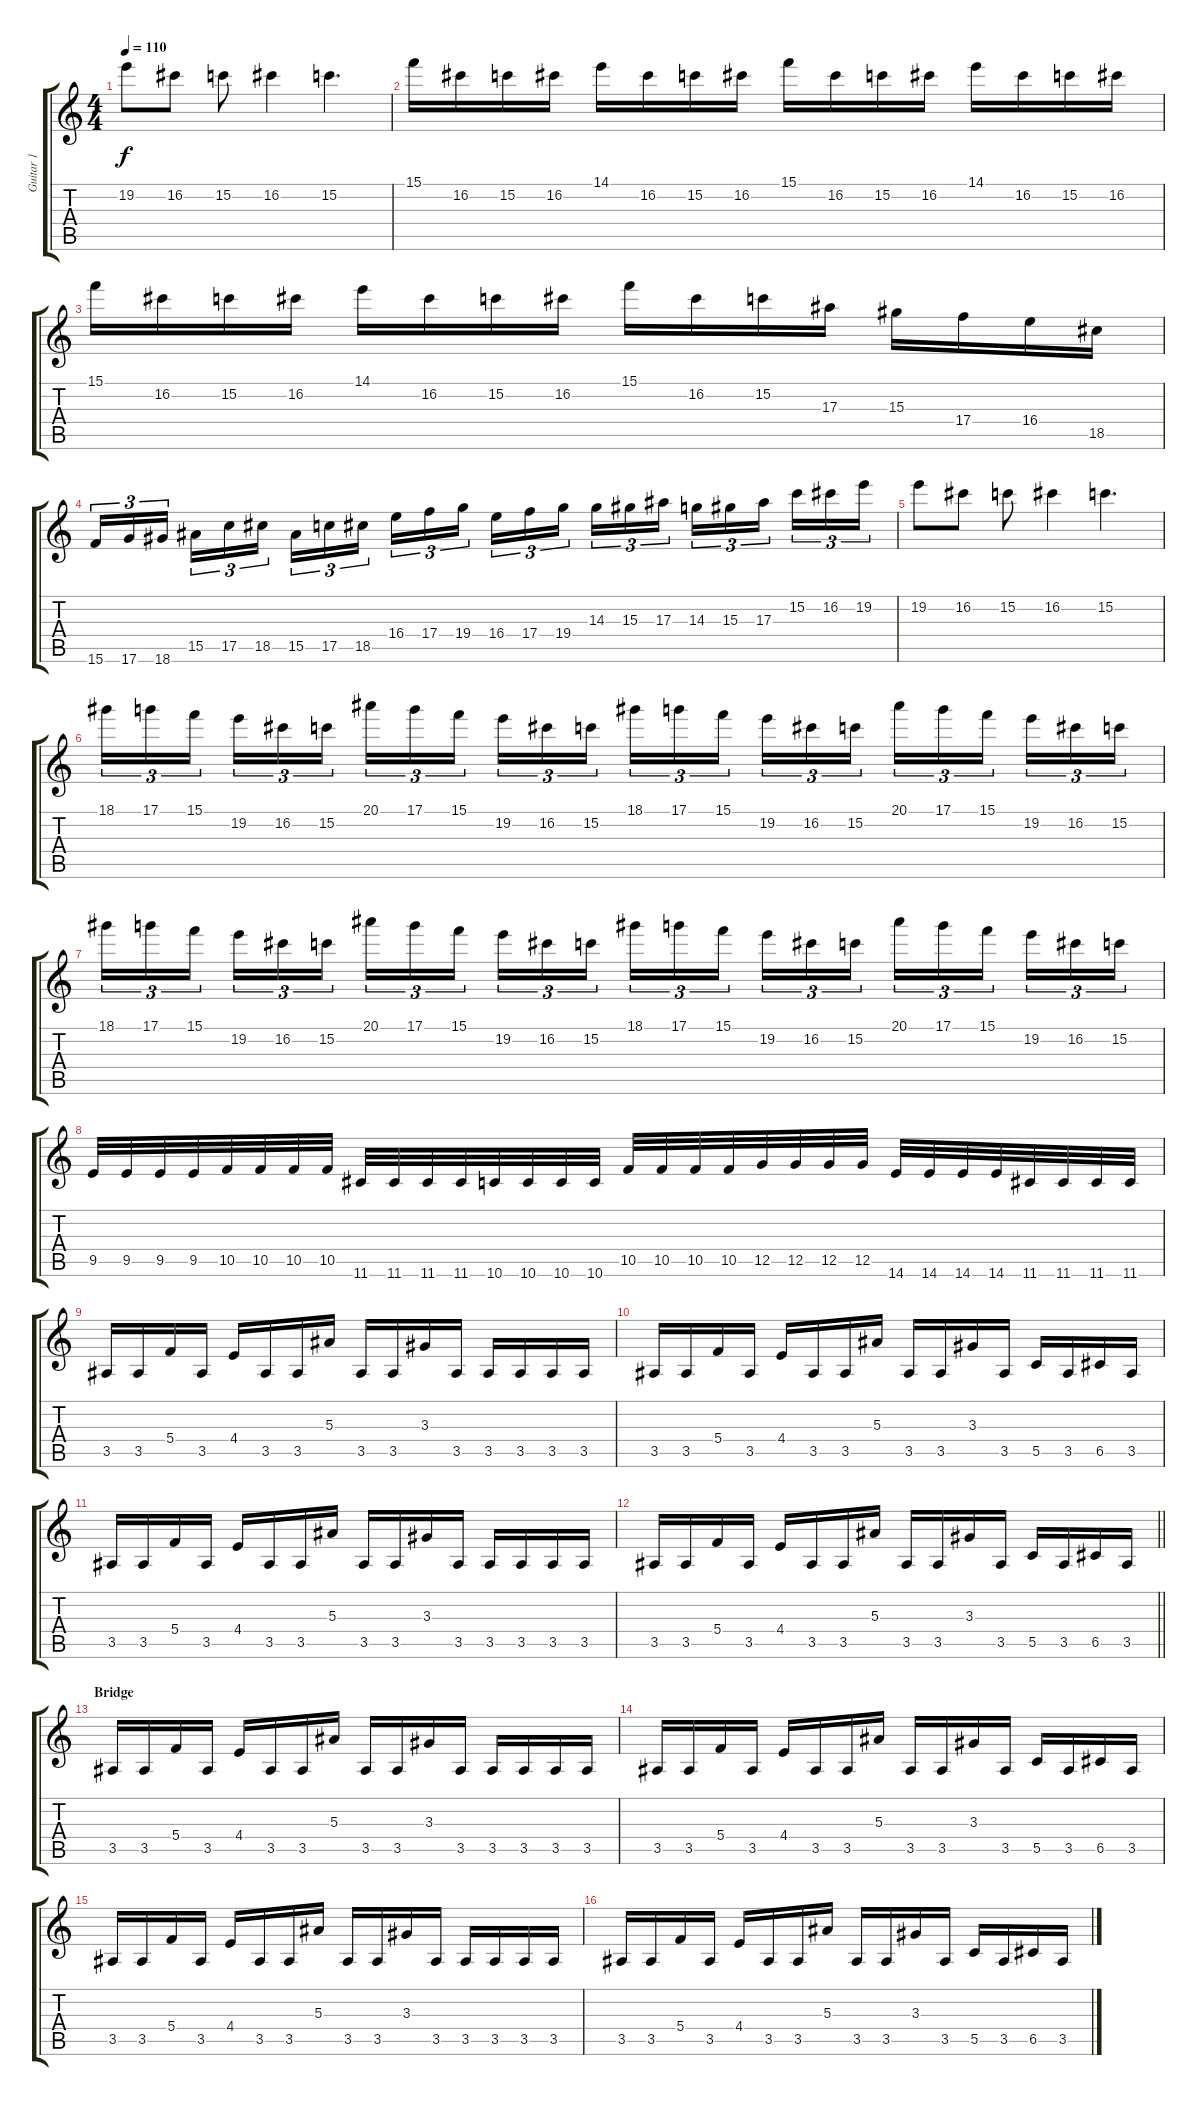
\track ("Guitar 1" "Guitar 1") {instrument distortionguitar}
\staff {score tabs}
\tuning (D4 A3 F3 C3 G2 D2) {hide}
\ts (4 4)
\tempo 110
\clef g2
\ks c
19.2.8{dy f} 16.2.8 15.2.8 16.2.4 15.2.4{d} |
15.1.16 16.2.16 15.2.16 16.2.16 14.1.16 16.2.16 15.2.16 16.2.16 15.1.16 16.2.16 15.2.16 16.2.16 14.1.16 16.2.16 15.2.16 16.2.16 |
15.1.16 16.2.16 15.2.16 16.2.16 14.1.16 16.2.16 15.2.16 16.2.16 15.1.16 16.2.16 15.2.16 17.3.16 15.3.16 17.4.16 16.4.16 18.5.16 |
15.6.16{tu (3 2)} 17.6.16{tu (3 2)} 18.6.16{tu (3 2) beam splitsecondary} 15.5.16{tu (3 2)} 17.5.16{tu (3 2)} 18.5.16{tu (3 2)} 15.5.16{tu (3 2)} 17.5.16{tu (3 2)} 18.5.16{tu (3 2) beam splitsecondary} 16.4.16{tu (3 2)} 17.4.16{tu (3 2)} 19.4.16{tu (3 2)} 16.4.16{tu (3 2)} 17.4.16{tu (3 2)} 19.4.16{tu (3 2) beam splitsecondary} 14.3.16{tu (3 2)} 15.3.16{tu (3 2)} 17.3.16{tu (3 2)} 14.3.16{tu (3 2)} 15.3.16{tu (3 2)} 17.3.16{tu (3 2) beam splitsecondary} 15.2.16{tu (3 2)} 16.2.16{tu (3 2)} 19.2.16{tu (3 2)} |
19.2.8 16.2.8 15.2.8 16.2.4 15.2.4{d} |
18.1.16{tu (3 2)} 17.1.16{tu (3 2)} 15.1.16{tu (3 2) beam splitsecondary} 19.2.16{tu (3 2)} 16.2.16{tu (3 2)} 15.2.16{tu (3 2)} 20.1.16{tu (3 2)} 17.1.16{tu (3 2)} 15.1.16{tu (3 2) beam splitsecondary} 19.2.16{tu (3 2)} 16.2.16{tu (3 2)} 15.2.16{tu (3 2)} 18.1.16{tu (3 2)} 17.1.16{tu (3 2)} 15.1.16{tu (3 2) beam splitsecondary} 19.2.16{tu (3 2)} 16.2.16{tu (3 2)} 15.2.16{tu (3 2)} 20.1.16{tu (3 2)} 17.1.16{tu (3 2)} 15.1.16{tu (3 2) beam splitsecondary} 19.2.16{tu (3 2)} 16.2.16{tu (3 2)} 15.2.16{tu (3 2)} |
18.1.16{tu (3 2)} 17.1.16{tu (3 2)} 15.1.16{tu (3 2) beam splitsecondary} 19.2.16{tu (3 2)} 16.2.16{tu (3 2)} 15.2.16{tu (3 2)} 20.1.16{tu (3 2)} 17.1.16{tu (3 2)} 15.1.16{tu (3 2) beam splitsecondary} 19.2.16{tu (3 2)} 16.2.16{tu (3 2)} 15.2.16{tu (3 2)} 18.1.16{tu (3 2)} 17.1.16{tu (3 2)} 15.1.16{tu (3 2) beam splitsecondary} 19.2.16{tu (3 2)} 16.2.16{tu (3 2)} 15.2.16{tu (3 2)} 20.1.16{tu (3 2)} 17.1.16{tu (3 2)} 15.1.16{tu (3 2) beam splitsecondary} 19.2.16{tu (3 2)} 16.2.16{tu (3 2)} 15.2.16{tu (3 2)} |
9.5.32 9.5.32 9.5.32 9.5.32 10.5.32 10.5.32 10.5.32 10.5.32 11.6.32 11.6.32 11.6.32 11.6.32 10.6.32 10.6.32 10.6.32 10.6.32 10.5.32 10.5.32 10.5.32 10.5.32 12.5.32 12.5.32 12.5.32 12.5.32 14.6.32 14.6.32 14.6.32 14.6.32 11.6.32 11.6.32 11.6.32 11.6.32 |
3.5.16 3.5.16 5.4.16 3.5.16 4.4.16 3.5.16 3.5.16 5.3.16 3.5.16 3.5.16 3.3.16 3.5.16 3.5.16 3.5.16 3.5.16 3.5.16 |
3.5.16 3.5.16 5.4.16 3.5.16 4.4.16 3.5.16 3.5.16 5.3.16 3.5.16 3.5.16 3.3.16 3.5.16 5.5.16 3.5.16 6.5.16 3.5.16 |
3.5.16 3.5.16 5.4.16 3.5.16 4.4.16 3.5.16 3.5.16 5.3.16 3.5.16 3.5.16 3.3.16 3.5.16 3.5.16 3.5.16 3.5.16 3.5.16 |
\barLineRight lightlight
3.5.16 3.5.16 5.4.16 3.5.16 4.4.16 3.5.16 3.5.16 5.3.16 3.5.16 3.5.16 3.3.16 3.5.16 5.5.16 3.5.16 6.5.16 3.5.16 |
\section ("" "Bridge")
3.5.16 3.5.16 5.4.16 3.5.16 4.4.16 3.5.16 3.5.16 5.3.16 3.5.16 3.5.16 3.3.16 3.5.16 3.5.16 3.5.16 3.5.16 3.5.16 |
3.5.16 3.5.16 5.4.16 3.5.16 4.4.16 3.5.16 3.5.16 5.3.16 3.5.16 3.5.16 3.3.16 3.5.16 5.5.16 3.5.16 6.5.16 3.5.16 |
3.5.16 3.5.16 5.4.16 3.5.16 4.4.16 3.5.16 3.5.16 5.3.16 3.5.16 3.5.16 3.3.16 3.5.16 3.5.16 3.5.16 3.5.16 3.5.16 |
3.5.16 3.5.16 5.4.16 3.5.16 4.4.16 3.5.16 3.5.16 5.3.16 3.5.16 3.5.16 3.3.16 3.5.16 5.5.16 3.5.16 6.5.16 3.5.16
